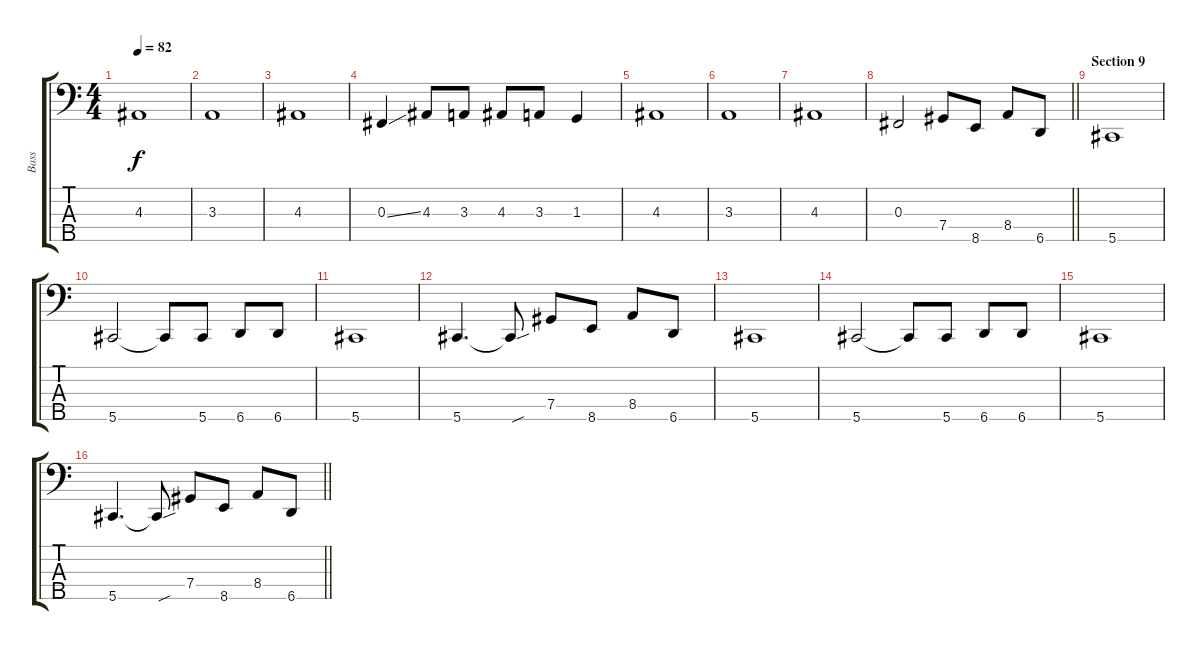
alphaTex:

\track ("Bass" "Bass") {instrument electricbasspick}
\staff {score tabs}
\tuning (E2 B1 Gb1 Db1 Ab0) {hide}
\ts (4 4)
\tempo 82
\clef f4
\ks c
4.3.1{dy f} |
3.3.1 |
4.3.1 |
0.3{ss}.4 4.3.8 3.3.8 4.3.8 3.3.8 1.3.4 |
4.3.1 |
3.3.1 |
4.3.1 |
\barLineRight lightlight
0.3.2 7.4.8 8.5.8 8.4.8 6.5.8 |
\section ("" "Section 9")
5.5.1 |
5.5.2 5.5{t}.8 5.5.8 6.5.8 6.5.8 |
5.5.1 |
5.5.4{d} 5.5{sou t}.8 7.4.8 8.5.8 8.4.8 6.5.8 |
5.5.1 |
5.5.2 5.5{t}.8 5.5.8 6.5.8 6.5.8 |
5.5.1 |
\barLineRight lightlight
5.5.4{d} 5.5{sou t}.8 7.4.8 8.5.8 8.4.8 6.5.8
